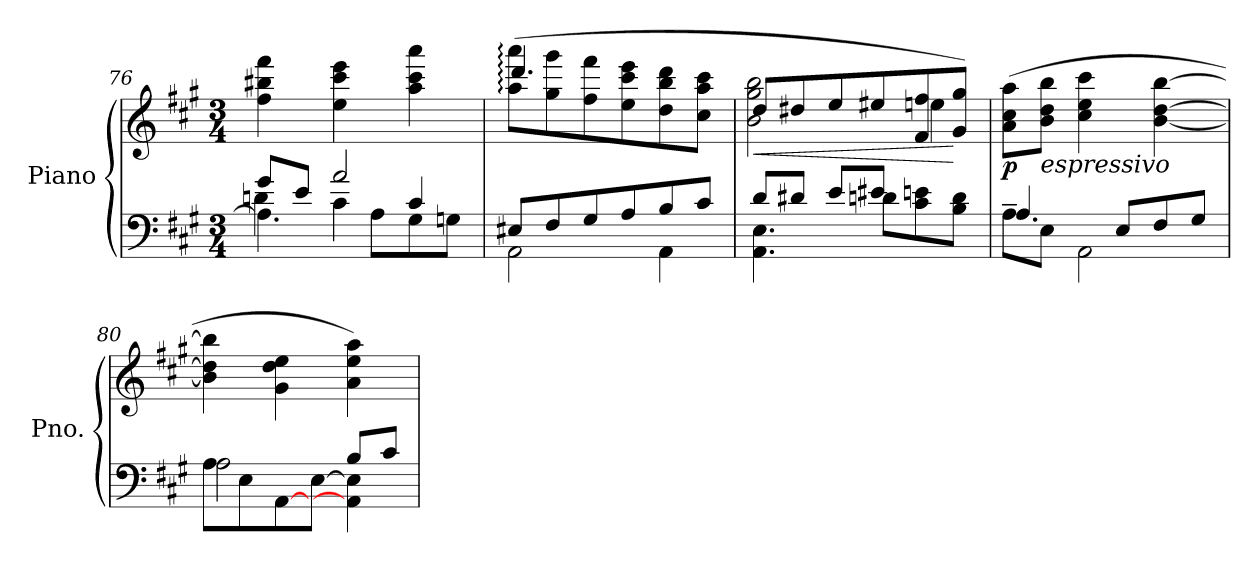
**kern	**kern	**dynam
*part1	*part1	*part1
*staff2	*staff1	*staff1/2
*I"Piano	*	*
*I'Pno.	*	*
*clefF4	*clefG2	*
*k[f#c#g#]	*k[f#c#g#]	*
*M3/4	*M3/4	*
=76	=76	=76
*^	*	*
*	*^	*	*
8g#/L	4.A\]	4dn\	4ff#\ 4bb#X\ 4fff#\	.
8e/J	.	.	.	.
4c#\	.	2a/	4ee\ 4ccc#\ 4eee\	.
.	8A\L	.	.	.
4c#/	8G#\	.	4aa\ 4ccc#\ 4aaa\	.
.	8Gn\J	.	.	.
*	*v	*v	*	*
=77	=77	=77	=77
*	*	*^	*
8E#X/L	2AA\	(>8aa\: 8aaa\:L	4.ddd/	.
8F#/	.	8gg#\ 8ggg#\	.	.
8G#/	.	8ff#\ 8fff#\	.	.
8A/	.	8ee\ 8ccc#\ 8eee\	4.ryy	.
8B/	4AA\	8dd\ 8bb\ 8ddd\	.	.
8c#/J	.	8cc#\ 8aa\ 8ccc#\J	.	.
=78	=78	=78	=78	=78
!	!	!	!	!LO:HP:b
8d/L	4.AA\ 4.E\	(>8dd/L	2b\ 2gg#\ 2bb\)	<
8d#X/J	.	8dd#X/	.	.
8e/L	.	8ee/	.	.
8e#X/J	8dn\L	8ee#X/	.	.
4ryy	8c#\ 8en\	8f#/ 8ff#/	4een\	.
.	8B\ 8d\J	8g#/ 8gg#/J)	.	[
*	*	*v	*v	*
!!LO:LB:g=z
=79	=79	=79	=79
!	!	!	!LO:DY:b
8A~\L	4.A/	(>8a\ 8cc#\ 8aa\L	p
!	!	!LO:TX:b:i:t=espressivo	!
8E\J	.	8b\ 8dd\ 8bb\J	.
2AA\	.	4cc#\ 4ee\ 4ccc#\	.
.	8E/L	.	.
.	8F#/	[4b\ [4dd\ [4bb\	.
.	8G#/J	.	.
=80	=80	=80	=80
8A\L	2A\	4b\] 4dd\] 4bb\]	.
8E\	.	.	.
[8AA\	.	4g#\ 4dd\ 4ee\	.
[8E\J	.	.	.
4AA\] 4E\]	8B/L	4a\ 4ee\ 4aa\)	.
.	8c#/J	.	.
*v	*v	*	*
=	=	=
*-	*-	*-
